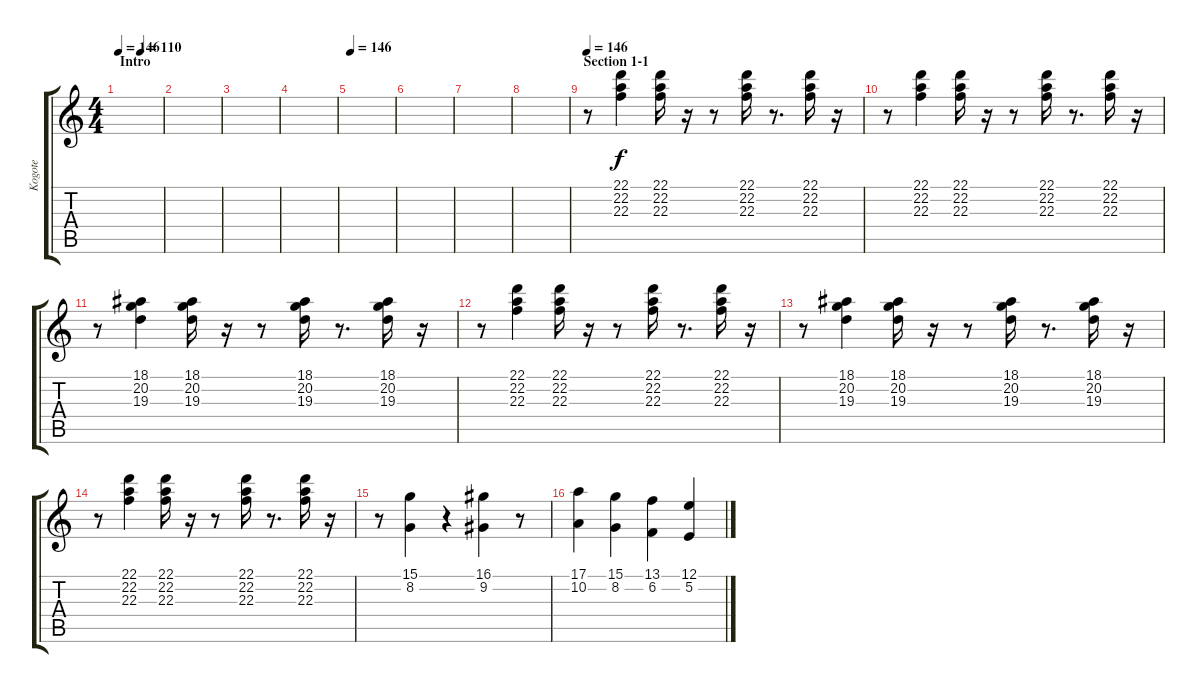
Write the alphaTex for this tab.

\track ("Kogote" "Kogote") {instrument drawbarorgan}
\staff {score tabs}
\tuning (E4 B3 G3 D3 A2 E2) {hide}
\ts (4 4)
\section ("" "Intro")
\tempo 146
\tempo 70
\tempo (110 0.5)
\tempo 146
\clef g2
\ks c
|
|
|
|
\tempo 146
|
|
|
|
\section ("" "Section 1-1")
\tempo 146
r.8 (22.1 22.2 22.3).4 (22.1 22.2 22.3).16 r.16 r.8 (22.1 22.2 22.3).16 r.8{d} (22.1 22.2 22.3).16 r.16 |
r.8 (22.1 22.2 22.3).4 (22.1 22.2 22.3).16 r.16 r.8 (22.1 22.2 22.3).16 r.8{d} (22.1 22.2 22.3).16 r.16 |
r.8 (18.1 20.2 19.3).4 (18.1 20.2 19.3).16 r.16 r.8 (18.1 20.2 19.3).16 r.8{d} (18.1 20.2 19.3).16 r.16 |
r.8 (22.1 22.2 22.3).4 (22.1 22.2 22.3).16 r.16 r.8 (22.1 22.2 22.3).16 r.8{d} (22.1 22.2 22.3).16 r.16 |
r.8 (18.1 20.2 19.3).4 (18.1 20.2 19.3).16 r.16 r.8 (18.1 20.2 19.3).16 r.8{d} (18.1 20.2 19.3).16 r.16 |
r.8 (22.1 22.2 22.3).4 (22.1 22.2 22.3).16 r.16 r.8 (22.1 22.2 22.3).16 r.8{d} (22.1 22.2 22.3).16 r.16 |
r.8 (15.1 8.2).4 r.4 (16.1 9.2).4 r.8 |
(17.1 10.2).4 (15.1 8.2).4 (13.1 6.2).4 (12.1 5.2).4
